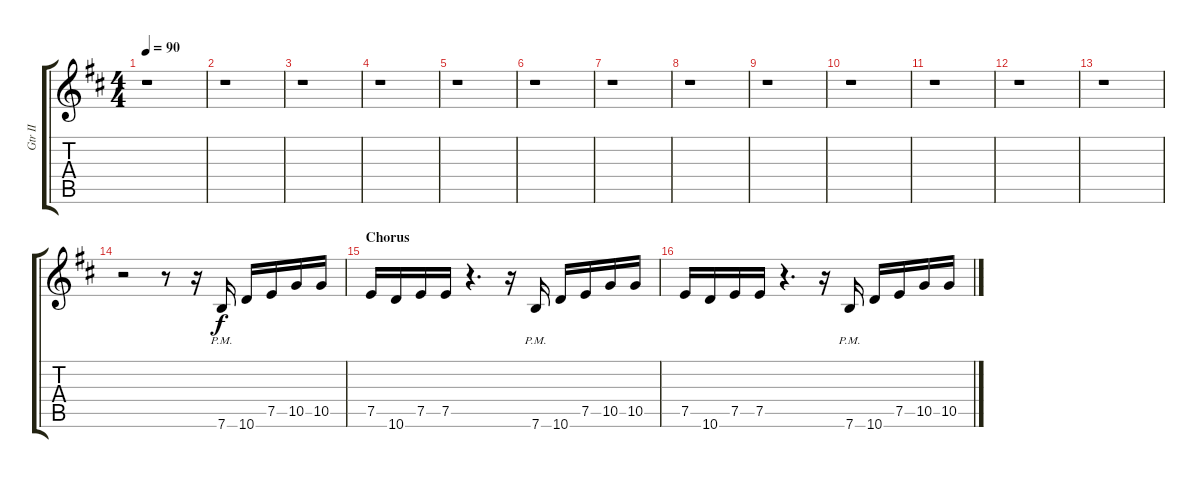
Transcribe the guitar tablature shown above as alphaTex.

\track ("Gtr II" "Gtr II") {instrument electricguitarmuted}
\staff {score tabs}
\tuning (E4 B3 G3 D3 A2 E2) {hide}
\ts (4 4)
\tempo 90
\clef g2
\ks bminor
r.1{dy f} |
r.1 |
r.1 |
r.1 |
r.1 |
r.1 |
r.1 |
r.1 |
r.1 |
r.1 |
r.1 |
r.1 |
r.1 |
r.2 r.8 r.16 7.6{pm}.16 10.6.16 7.5.16 10.5.16 10.5.16 |
\section ("" "Chorus")
7.5.16 10.6.16 7.5.16 7.5.16 r.4{d} r.16 7.6{pm}.16 10.6.16 7.5.16 10.5.16 10.5.16 |
7.5.16 10.6.16 7.5.16 7.5.16 r.4{d} r.16 7.6{pm}.16 10.6.16 7.5.16 10.5.16 10.5.16
